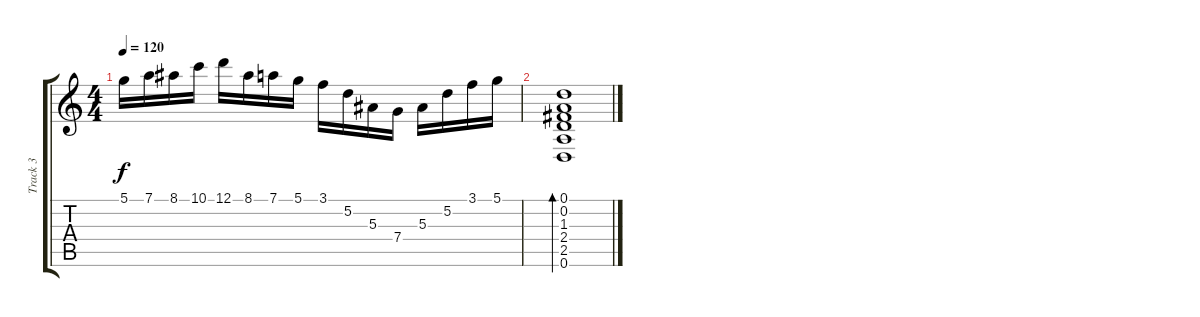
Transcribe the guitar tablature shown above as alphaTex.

\track ("Track 3" "Track 3") {instrument acousticguitarsteel}
\staff {score tabs}
\tuning (D4 A3 F3 C3 G2 D2) {hide}
\ts (4 4)
\tempo 120
\clef g2
\ks c
5.1.16{dy f} 7.1.16 8.1.16 10.1.16 12.1.16 8.1.16 7.1.16 5.1.16 3.1.16 5.2.16 5.3.16 7.4.16 5.3.16 5.2.16 3.1.16 5.1.16 |
(0.1 0.2 1.3 2.4 2.5 0.6).1{bd 480}
